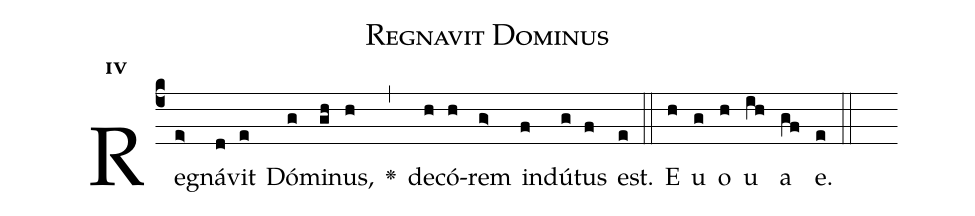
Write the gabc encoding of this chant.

name:Regnavit Dominus;
office-part:Antiphona;
mode:4;
%%
initial-style: 1;
name: Regnavit Dominus;
book: Antiphonae & Responsoria/Tomus III, p. 66;
occasion: Psalterium Hebdomada III Dominica;
office-part: Laudes Ant 1;
user-notes: ;
commentary: ;
annotation: 4e;
centering-scheme: english;
fontsize: 12;
font: OFLSortsMillGoudy;
height: 11;
width: 4.5;
%%
(c4)Re(e>)gná(d)vit(e) Dó(g)mi(gh)nus,(h) <v>\greheightstar</v>(,) de(h)có(h)rem(g>) in(f)dú(g)tus(f) est.(e) (::)
E(h) u(g) o(h) u(ih) a(gf) e.(e) (::)
